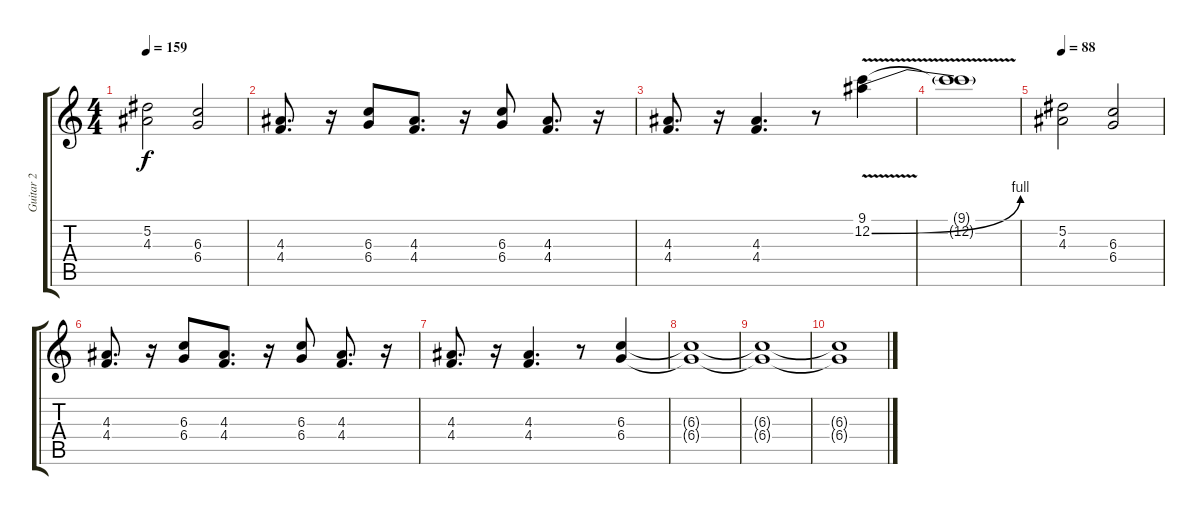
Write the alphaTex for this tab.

\track ("Guitar 2" "Guitar 2") {instrument distortionguitar}
\staff {score tabs}
\tuning (Eb4 Bb3 Gb3 Db3 Ab2 Eb2) {hide}
\ts (4 4)
\tempo 159
\clef g2
\ks c
(5.2 4.3).2{dy f} (6.3 6.4).2 |
(4.3 4.4).8{d} r.16 (6.3 6.4).8 (4.3 4.4).8{d} r.16 (6.3 6.4).8 (4.3 4.4).8{d} r.16 |
(4.3 4.4).8{d} r.16 (4.3 4.4).4{d} r.8 (9.1 12.2{be (bend 0 0 60 4) v}).4 |
(9.1{t} 12.2{t}).1 |
\tempo 88
(5.2 4.3).2 (6.3 6.4).2 |
(4.3 4.4).8{d} r.16 (6.3 6.4).8 (4.3 4.4).8{d} r.16 (6.3 6.4).8 (4.3 4.4).8{d} r.16 |
(4.3 4.4).8{d} r.16 (4.3 4.4).4{d} r.8 (6.3 6.4).4 |
(6.3{t} 6.4{t}).1 |
(6.3{t} 6.4{t}).1 |
(6.3{t} 6.4{t}).1
